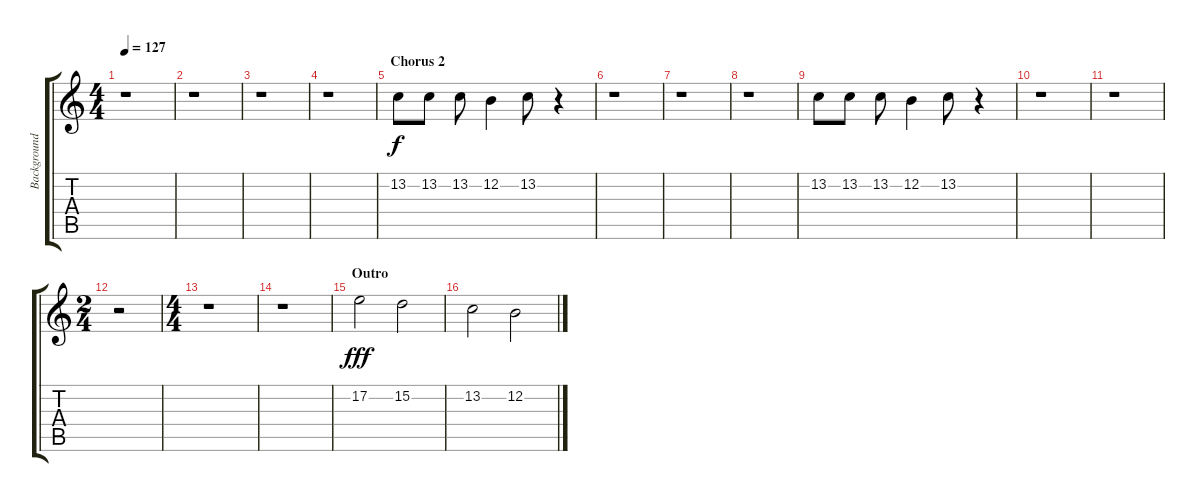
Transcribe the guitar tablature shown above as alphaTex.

\track ("Background Vocals (Townshend)" "Background") {instrument lead1square}
\staff {score tabs}
\tuning (E4 B3 G3 D3 A2 E2) {hide}
\ts (4 4)
\tempo 127
\clef g2
\ks c
r.1{dy f} |
r.1 |
r.1 |
r.1 |
\section ("" "Chorus 2")
13.2.8 13.2.8 13.2.8 12.2.4 13.2.8 r.4 |
r.1 |
r.1 |
r.1 |
13.2.8 13.2.8 13.2.8 12.2.4 13.2.8 r.4 |
r.1 |
r.1 |
\ts (2 4)
r.2 |
\ts (4 4)
r.1 |
r.1 |
\section ("" "Outro")
17.2.2{dy fff} 15.2.2 |
13.2.2 12.2.2
